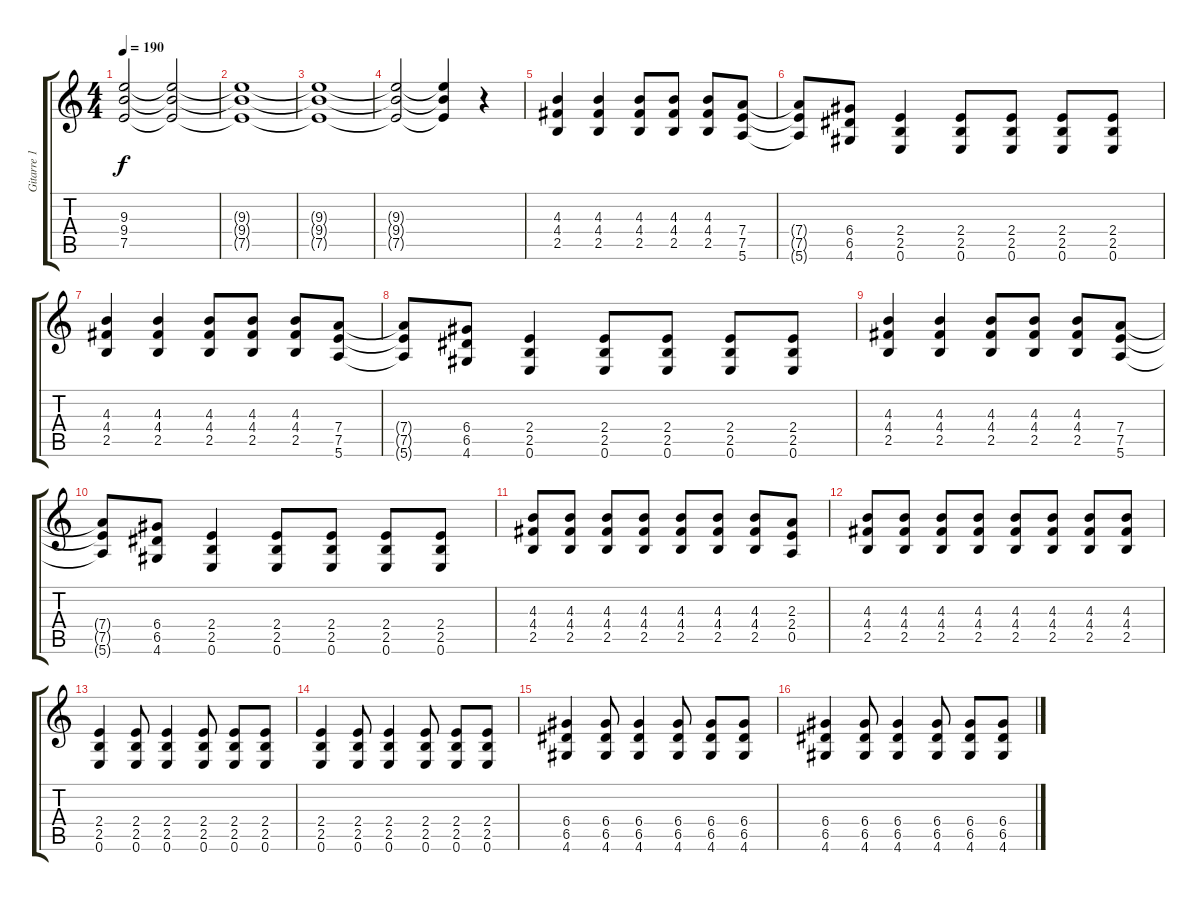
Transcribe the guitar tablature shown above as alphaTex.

\track ("Gitarre 1" "Gitarre 1") {instrument distortionguitar}
\staff {score tabs}
\tuning (E4 B3 G3 D3 A2 E2) {hide}
\ts (4 4)
\tempo 190
\clef g2
\ks c
(9.3 9.4 7.5).2{dy f volume 0 instrument distortionguitar} (9.3{t} 9.4{t} 7.5{t}).2{volume 16} |
(9.3{t} 9.4{t} 7.5{t}).1 |
(9.3{t} 9.4{t} 7.5{t}).1 |
(9.3{t} 9.4{t} 7.5{t}).2 (9.3{t} 9.4{t} 7.5{t}).4 r.4 |
(4.3 4.4 2.5).4 (4.3 4.4 2.5).4 (4.3 4.4 2.5).8 (4.3 4.4 2.5).8 (4.3 4.4 2.5).8 (7.4 7.5 5.6).8 |
(7.4{t} 7.5{t} 5.6{t}).8 (6.4 6.5 4.6).8 (2.4 2.5 0.6).4 (2.4 2.5 0.6).8 (2.4 2.5 0.6).8 (2.4 2.5 0.6).8 (2.4 2.5 0.6).8 |
(4.3 4.4 2.5).4 (4.3 4.4 2.5).4 (4.3 4.4 2.5).8 (4.3 4.4 2.5).8 (4.3 4.4 2.5).8 (7.4 7.5 5.6).8 |
(7.4{t} 7.5{t} 5.6{t}).8 (6.4 6.5 4.6).8 (2.4 2.5 0.6).4 (2.4 2.5 0.6).8 (2.4 2.5 0.6).8 (2.4 2.5 0.6).8 (2.4 2.5 0.6).8 |
(4.3 4.4 2.5).4 (4.3 4.4 2.5).4 (4.3 4.4 2.5).8 (4.3 4.4 2.5).8 (4.3 4.4 2.5).8 (7.4 7.5 5.6).8 |
(7.4{t} 7.5{t} 5.6{t}).8 (6.4 6.5 4.6).8 (2.4 2.5 0.6).4 (2.4 2.5 0.6).8 (2.4 2.5 0.6).8 (2.4 2.5 0.6).8 (2.4 2.5 0.6).8 |
(4.3 4.4 2.5).8 (4.3 4.4 2.5).8 (4.3 4.4 2.5).8 (4.3 4.4 2.5).8 (4.3 4.4 2.5).8 (4.3 4.4 2.5).8 (4.3 4.4 2.5).8 (2.3 2.4 0.5).8 |
(4.3 4.4 2.5).8 (4.3 4.4 2.5).8 (4.3 4.4 2.5).8 (4.3 4.4 2.5).8 (4.3 4.4 2.5).8 (4.3 4.4 2.5).8 (4.3 4.4 2.5).8 (4.3 4.4 2.5).8 |
(2.4 2.5 0.6).4 (2.4 2.5 0.6).8 (2.4 2.5 0.6).4 (2.4 2.5 0.6).8 (2.4 2.5 0.6).8 (2.4 2.5 0.6).8 |
(2.4 2.5 0.6).4 (2.4 2.5 0.6).8 (2.4 2.5 0.6).4 (2.4 2.5 0.6).8 (2.4 2.5 0.6).8 (2.4 2.5 0.6).8 |
(6.4 6.5 4.6).4 (6.4 6.5 4.6).8 (6.4 6.5 4.6).4 (6.4 6.5 4.6).8 (6.4 6.5 4.6).8 (6.4 6.5 4.6).8 |
(6.4 6.5 4.6).4 (6.4 6.5 4.6).8 (6.4 6.5 4.6).4 (6.4 6.5 4.6).8 (6.4 6.5 4.6).8 (6.4 6.5 4.6).8
